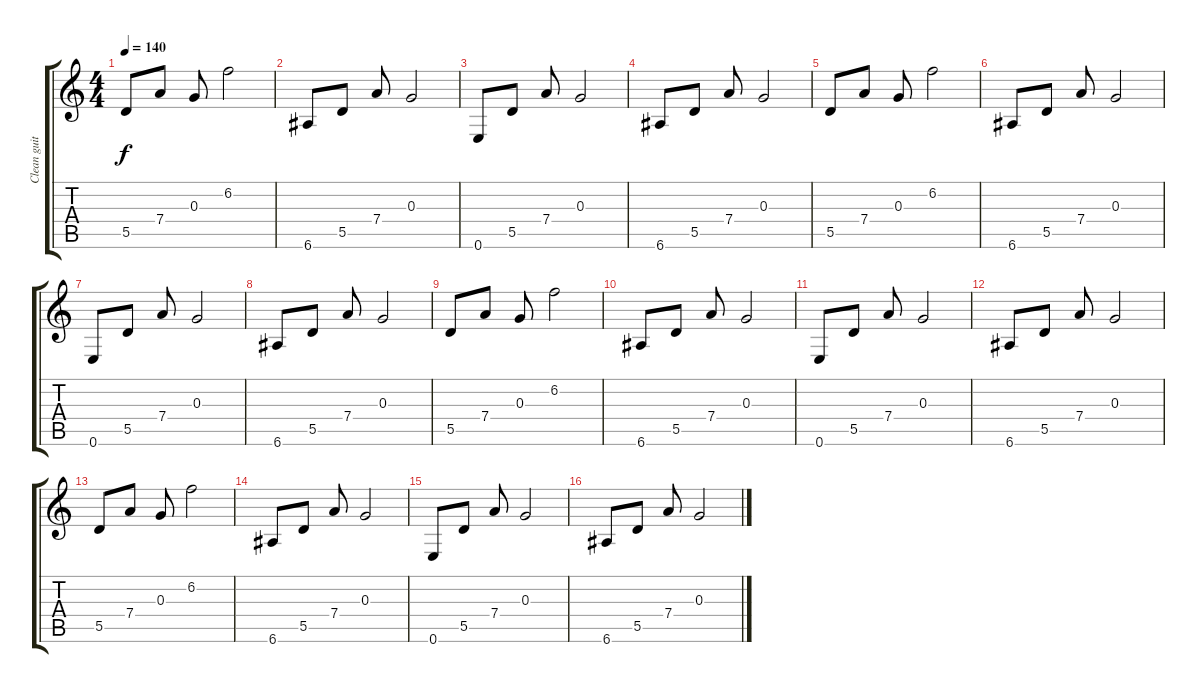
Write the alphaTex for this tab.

\track ("Clean guitar" "Clean guit") {instrument electricguitarclean}
\staff {score tabs}
\tuning (E4 B3 G3 D3 A2 E2) {hide}
\ts (4 4)
\tempo 140
\clef g2
\ks c
5.5.8{dy f} 7.4.8 0.3.8 6.2.2 |
6.6.8 5.5.8 7.4.8 0.3.2 |
0.6.8 5.5.8 7.4.8 0.3.2 |
6.6.8 5.5.8 7.4.8 0.3.2 |
5.5.8 7.4.8 0.3.8 6.2.2 |
6.6.8 5.5.8 7.4.8 0.3.2 |
0.6.8 5.5.8 7.4.8 0.3.2 |
6.6.8 5.5.8 7.4.8 0.3.2 |
5.5.8 7.4.8 0.3.8 6.2.2 |
6.6.8 5.5.8 7.4.8 0.3.2 |
0.6.8 5.5.8 7.4.8 0.3.2 |
6.6.8 5.5.8 7.4.8 0.3.2 |
5.5.8 7.4.8 0.3.8 6.2.2 |
6.6.8 5.5.8 7.4.8 0.3.2 |
0.6.8 5.5.8 7.4.8 0.3.2 |
6.6.8 5.5.8 7.4.8 0.3.2
